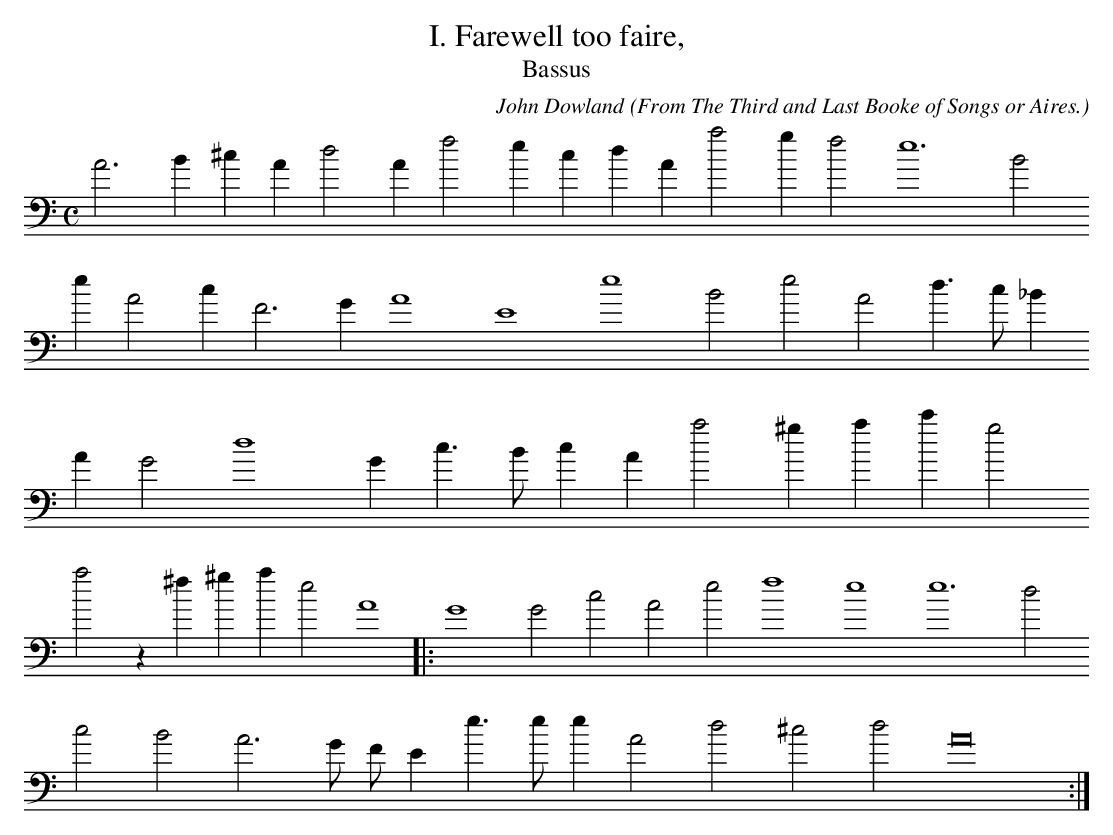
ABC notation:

X:1
T:I. Farewell too faire,
T:Bassus
C: John Dowland
O: From The Third and Last Booke of Songs or Aires.
O: Newly composed to sing to the Lute, Orpharion, or viols,
O: and a dialogue for a base and meane Lute with five voices to sing thereto.
M:C
L:1/4
K:A min bass
A3 B ^c A d2 A f2 e c d A a2 g f2 e6 B2
e A2 c F3 G A4 E4 e4 B2 e2 A2 d > c _B
A G2 d4 G c > B c A a2 ^g a c' g2
a2 z ^f ^g a e2 A4 |: G4 G2 c2 A2 e2 f4 e4 e6 d2
c2 B2 A3 G/ F/ E e > e e A2 d2 ^c2 d2 A8 :|
